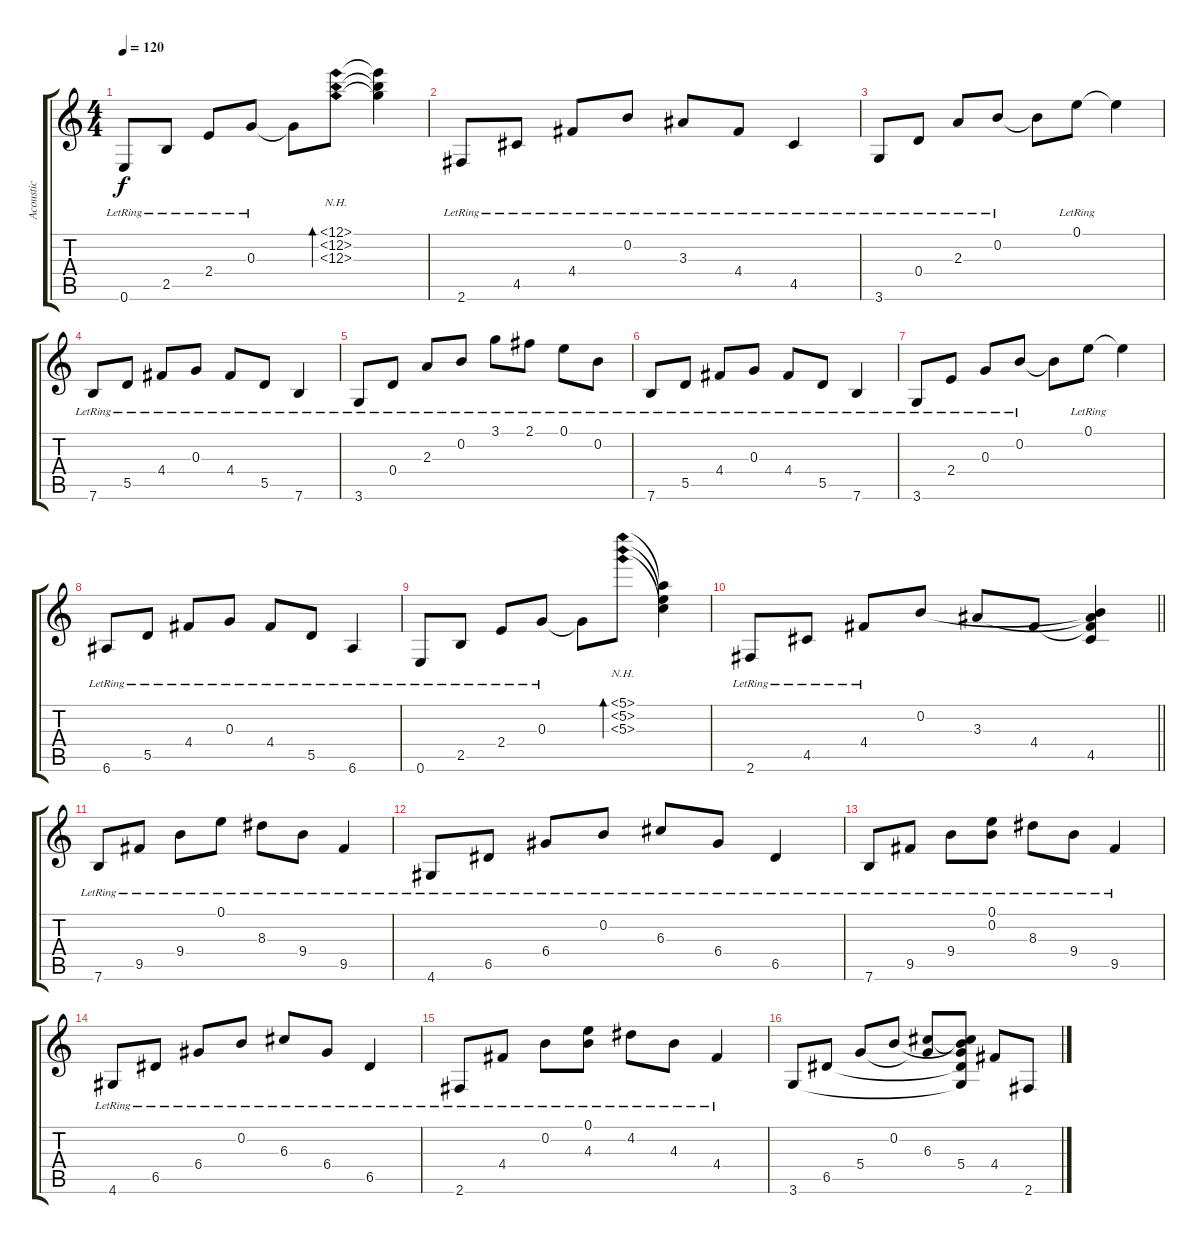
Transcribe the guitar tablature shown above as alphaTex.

\track ("Acoustic" "Acoustic") {instrument acousticguitarnylon}
\staff {score tabs}
\tuning (E4 B3 G3 D3 A2 E2) {hide}
\ts (4 4)
\tempo 120
\clef g2
\ks c
0.6{lr}.8{dy f} 2.5{lr}.8 2.4{lr}.8 0.3{lr}.8 0.3{t}.8 (12.1{nh} 12.2{nh} 12.3{nh}).8{bd 60} (12.1{t} 12.2{t} 12.3{t}).4 |
2.6{lr}.8 4.5{lr}.8 4.4{lr}.8 0.2{lr}.8 3.3{lr}.8 4.4{lr}.8 4.5{lr}.4 |
3.6{lr}.8 0.4{lr}.8 2.3{lr}.8 0.2{lr}.8 0.2{t}.8 0.1{lr}.8 0.1{t}.4 |
7.6{lr}.8 5.5{lr}.8 4.4{lr}.8 0.3{lr}.8 4.4{lr}.8 5.5{lr}.8 7.6{lr}.4 |
3.6{lr}.8 0.4{lr}.8 2.3{lr}.8 0.2{lr}.8 3.1{lr}.8 2.1{lr}.8 0.1{lr}.8 0.2{lr}.8 |
7.6{lr}.8 5.5{lr}.8 4.4{lr}.8 0.3{lr}.8 4.4{lr}.8 5.5{lr}.8 7.6{lr}.4 |
3.6{lr}.8 2.4{lr}.8 0.3{lr}.8 0.2{lr}.8 0.2{t}.8 0.1{lr}.8 0.1{t}.4 |
6.6{lr}.8 5.5{lr}.8 4.4{lr}.8 0.3{lr}.8 4.4{lr}.8 5.5{lr}.8 6.6{lr}.4 |
0.6{lr}.8 2.5{lr}.8 2.4{lr}.8 0.3{lr}.8 0.3{t}.8 (5.1{nh} 5.2{nh} 5.3{nh}).8{bd 60} (5.1{t} 5.2{t} 5.3{t}).4 |
\barLineRight lightlight
2.6{lr}.8 4.5{lr}.8 4.4{lr}.8 0.2.8 3.3.8 4.4.8 (0.2{t} 3.3{t} 4.4{t} 4.5).4 |
7.6{lr}.8 9.5{lr}.8 9.4{lr}.8 0.1{lr}.8 8.3{lr}.8 9.4{lr}.8 9.5{lr}.4 |
4.6{lr}.8 6.5{lr}.8 6.4{lr}.8 0.2{lr}.8 6.3{lr}.8 6.4{lr}.8 6.5{lr}.4 |
7.6{lr}.8 9.5{lr}.8 9.4{lr}.8 (0.1{lr} 0.2{lr}).8 8.3{lr}.8 9.4{lr}.8 9.5{lr}.4 |
4.6{lr}.8 6.5{lr}.8 6.4{lr}.8 0.2{lr}.8 6.3{lr}.8 6.4{lr}.8 6.5{lr}.4 |
2.6{lr}.8 4.4{lr}.8 0.2{lr}.8 (0.1{lr} 4.3{lr}).8 4.2{lr}.8 4.3{lr}.8 4.4{lr}.4 |
3.6.8 6.5.8 5.4.8 0.2.8 (6.3 5.4{t}).8 (0.2{t} 6.3{t} 5.4 6.5{t} 3.6{t}).8 4.4.8 2.6.8
